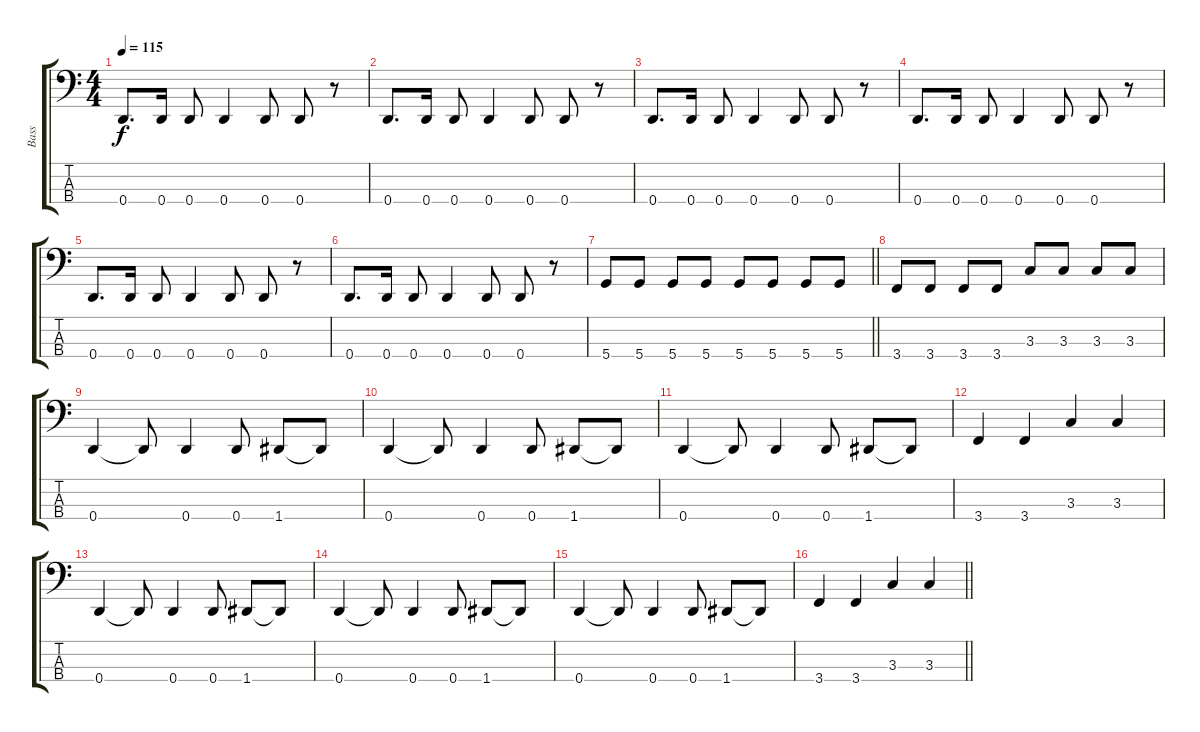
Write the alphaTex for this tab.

\track ("Bass" "Bass") {instrument electricbassfinger}
\staff {score tabs}
\tuning (G2 D2 A1 D1) {hide}
\ts (4 4)
\tempo 115
\clef f4
\ks c
0.4.8{d dy f} 0.4.16 0.4.8 0.4.4 0.4.8 0.4.8 r.8 |
0.4.8{d} 0.4.16 0.4.8 0.4.4 0.4.8 0.4.8 r.8 |
0.4.8{d} 0.4.16 0.4.8 0.4.4 0.4.8 0.4.8 r.8 |
0.4.8{d} 0.4.16 0.4.8 0.4.4 0.4.8 0.4.8 r.8 |
0.4.8{d} 0.4.16 0.4.8 0.4.4 0.4.8 0.4.8 r.8 |
0.4.8{d} 0.4.16 0.4.8 0.4.4 0.4.8 0.4.8 r.8 |
\barLineRight lightlight
5.4.8 5.4.8 5.4.8 5.4.8 5.4.8 5.4.8 5.4.8 5.4.8 |
\section ("" "")
3.4.8 3.4.8 3.4.8 3.4.8 3.3.8 3.3.8 3.3.8 3.3.8 |
0.4.4 0.4{t}.8 0.4.4 0.4.8 1.4.8 1.4{t}.8 |
0.4.4 0.4{t}.8 0.4.4 0.4.8 1.4.8 1.4{t}.8 |
0.4.4 0.4{t}.8 0.4.4 0.4.8 1.4.8 1.4{t}.8 |
3.4.4 3.4.4 3.3.4 3.3.4 |
0.4.4 0.4{t}.8 0.4.4 0.4.8 1.4.8 1.4{t}.8 |
0.4.4 0.4{t}.8 0.4.4 0.4.8 1.4.8 1.4{t}.8 |
0.4.4 0.4{t}.8 0.4.4 0.4.8 1.4.8 1.4{t}.8 |
\barLineRight lightlight
3.4.4 3.4.4 3.3.4 3.3.4
